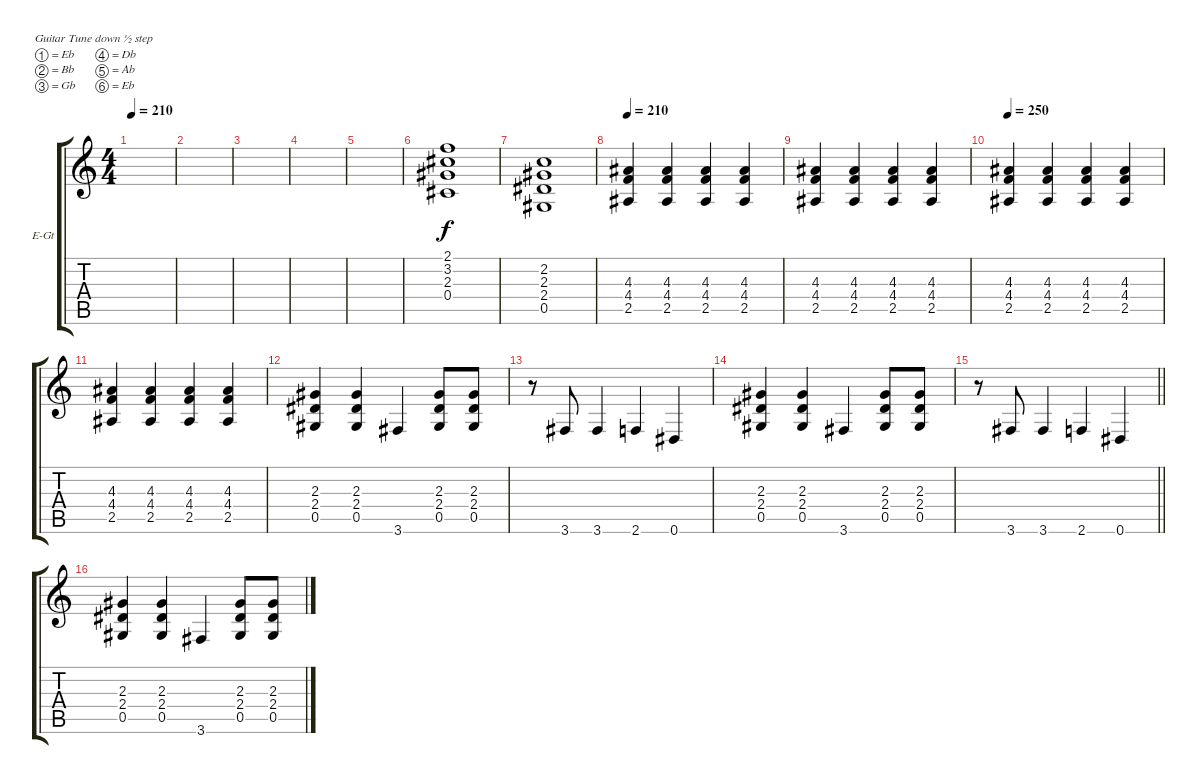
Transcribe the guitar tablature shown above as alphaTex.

\bracketExtendMode groupsimilarinstruments
\firstSystemTrackNameOrientation horizontal
\otherSystemsTrackNameOrientation horizontal
\track ("DJ Ashba" "E-Gt") {instrument distortionguitar}
\staff {score tabs}
\tuning (Eb4 Bb3 Gb3 Db3 Ab2 Eb2)
\ts (4 4)
\tempo 210
\clef g2
\ks c
|
|
|
|
|
(2.1 3.2 2.3 0.4).1 |
(2.2 2.3 2.4 0.5).1 |
\tempo 210
(4.3 4.4 2.5).4 (4.3 4.4 2.5).4 (4.3 4.4 2.5).4 (4.3 4.4 2.5).4 |
(4.3 4.4 2.5).4 (4.3 4.4 2.5).4 (4.3 4.4 2.5).4 (4.3 4.4 2.5).4 |
\tempo 250
(4.3 4.4 2.5).4 (4.3 4.4 2.5).4 (4.3 4.4 2.5).4 (4.3 4.4 2.5).4 |
(4.3 4.4 2.5).4 (4.3 4.4 2.5).4 (4.3 4.4 2.5).4 (4.3 4.4 2.5).4 |
(2.4 0.5 2.3).4 (0.5 2.4 2.3).4 3.6.4 (0.5 2.4 2.3).8 (2.3 2.4 0.5).8 |
r.8 3.6.8 3.6.4 2.6.4 0.6.4 |
(2.4 0.5 2.3).4 (2.4 0.5 2.3).4 3.6.4 (0.5 2.4 2.3).8 (2.4 0.5 2.3).8 |
\barLineRight lightlight
r.8 3.6.8 3.6.4 2.6.4 0.6.4 |
(2.4 0.5 2.3).4 (2.4 0.5 2.3).4 3.6.4 (0.5 2.4 2.3).8 (2.4 0.5 2.3).8
